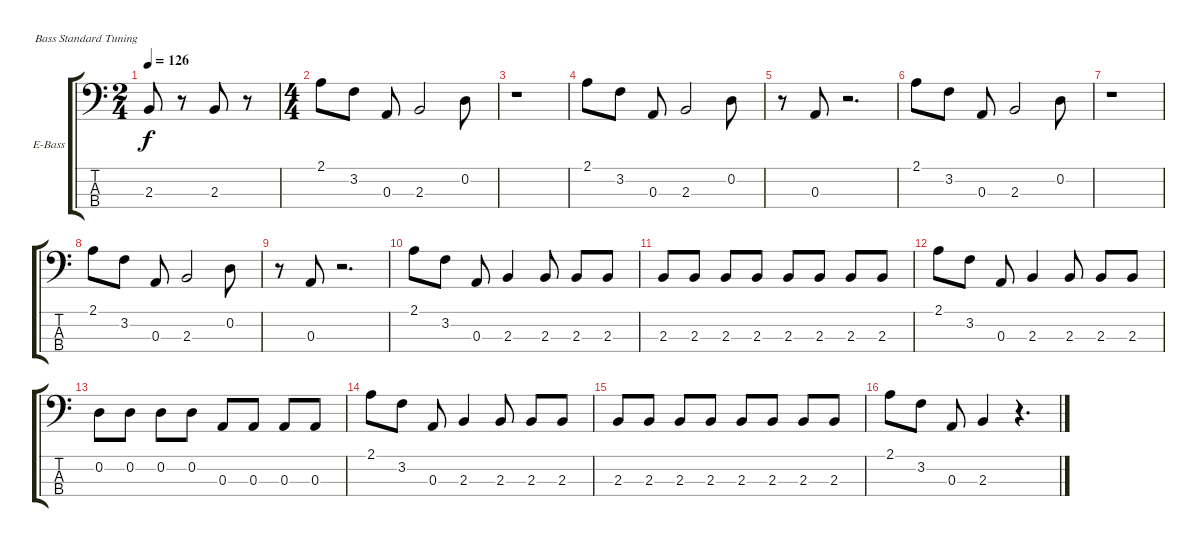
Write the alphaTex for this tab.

\bracketExtendMode groupsimilarinstruments
\firstSystemTrackNameOrientation horizontal
\otherSystemsTrackNameOrientation horizontal
\track ("Raita 1" "E-Bass") {instrument electricbassfinger}
\staff {score tabs}
\tuning (G2 D2 A1 E1)
\ts (2 4)
\beaming (8 2 2)
\tempo 126
\clef f4
\ks c
2.3.8{dy f} r.8 2.3.8 r.8 |
\ts (4 4)
\beaming (8 2 2 2 2)
2.1.8 3.2.8 0.3.8 2.3.2 0.2.8 |
r.1 |
2.1.8 3.2.8 0.3.8 2.3.2 0.2.8 |
r.8 0.3.8 r.2{d} |
2.1.8 3.2.8 0.3.8 2.3.2 0.2.8 |
r.1 |
2.1.8 3.2.8 0.3.8 2.3.2 0.2.8 |
r.8 0.3.8 r.2{d} |
2.1.8 3.2.8 0.3.8 2.3.4 2.3.8 2.3.8 2.3.8 |
2.3.8 2.3.8 2.3.8 2.3.8 2.3.8 2.3.8 2.3.8 2.3.8 |
2.1.8 3.2.8 0.3.8 2.3.4 2.3.8 2.3.8 2.3.8 |
0.2.8 0.2.8 0.2.8 0.2.8 0.3.8 0.3.8 0.3.8 0.3.8 |
2.1.8 3.2.8 0.3.8 2.3.4 2.3.8 2.3.8 2.3.8 |
2.3.8 2.3.8 2.3.8 2.3.8 2.3.8 2.3.8 2.3.8 2.3.8 |
2.1.8 3.2.8 0.3.8 2.3.4 r.4{d}
